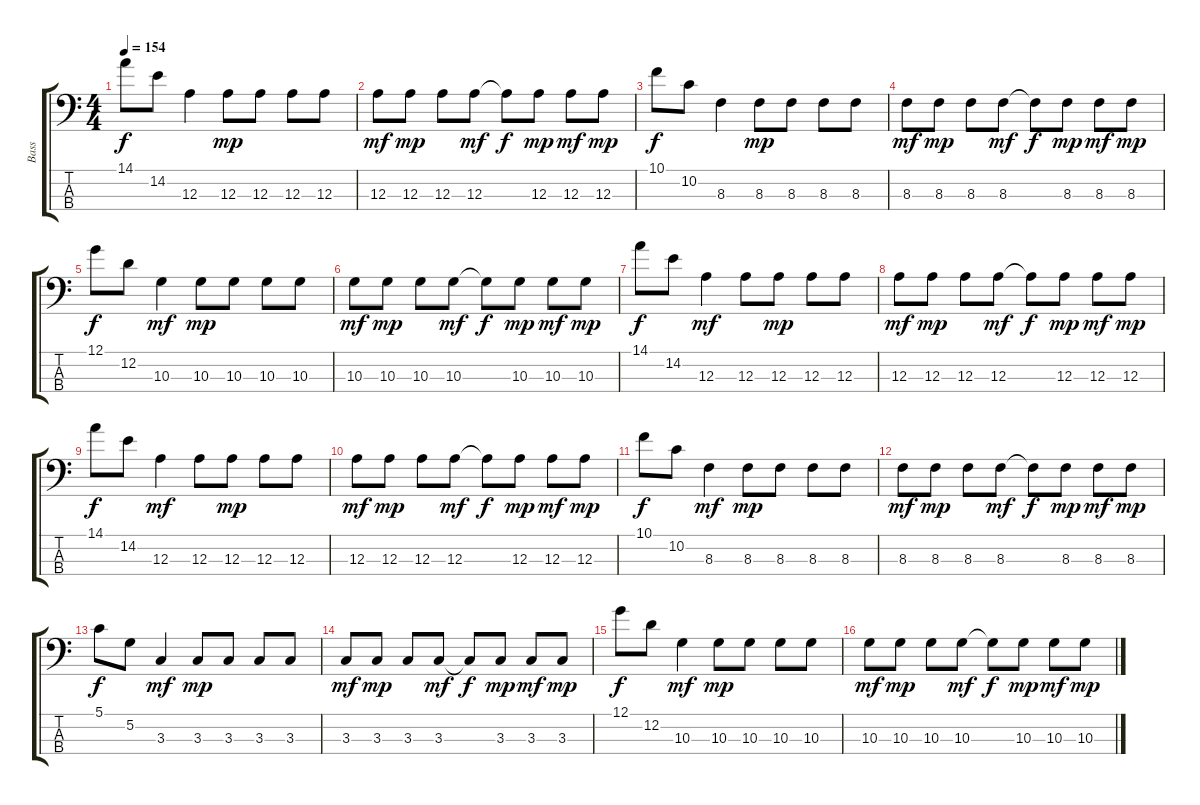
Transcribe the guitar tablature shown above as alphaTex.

\track ("Bass" "Bass") {instrument electricbasspick}
\staff {score tabs}
\tuning (G2 D2 A1 E1) {hide}
\ts (4 4)
\tempo 154
\clef f4
\ks c
14.1.8{dy f} 14.2.8 12.3.4 12.3.8{dy mp} 12.3.8 12.3.8 12.3.8 |
12.3.8{dy mf} 12.3.8{dy mp} 12.3.8 12.3.8{dy mf} 12.3{t}.8{dy f} 12.3.8{dy mp} 12.3.8{dy mf} 12.3.8{dy mp} |
10.1.8{dy f} 10.2.8 8.3.4 8.3.8{dy mp} 8.3.8 8.3.8 8.3.8 |
8.3.8{dy mf} 8.3.8{dy mp} 8.3.8 8.3.8{dy mf} 8.3{t}.8{dy f} 8.3.8{dy mp} 8.3.8{dy mf} 8.3.8{dy mp} |
12.1.8{dy f} 12.2.8 10.3.4{dy mf} 10.3.8{dy mp} 10.3.8 10.3.8 10.3.8 |
10.3.8{dy mf} 10.3.8{dy mp} 10.3.8 10.3.8{dy mf} 10.3{t}.8{dy f} 10.3.8{dy mp} 10.3.8{dy mf} 10.3.8{dy mp} |
14.1.8{dy f} 14.2.8 12.3.4{dy mf} 12.3.8 12.3.8{dy mp} 12.3.8 12.3.8 |
12.3.8{dy mf} 12.3.8{dy mp} 12.3.8 12.3.8{dy mf} 12.3{t}.8{dy f} 12.3.8{dy mp} 12.3.8{dy mf} 12.3.8{dy mp} |
14.1.8{dy f} 14.2.8 12.3.4{dy mf} 12.3.8 12.3.8{dy mp} 12.3.8 12.3.8 |
12.3.8{dy mf} 12.3.8{dy mp} 12.3.8 12.3.8{dy mf} 12.3{t}.8{dy f} 12.3.8{dy mp} 12.3.8{dy mf} 12.3.8{dy mp} |
10.1.8{dy f} 10.2.8 8.3.4{dy mf} 8.3.8{dy mp} 8.3.8 8.3.8 8.3.8 |
8.3.8{dy mf} 8.3.8{dy mp} 8.3.8 8.3.8{dy mf} 8.3{t}.8{dy f} 8.3.8{dy mp} 8.3.8{dy mf} 8.3.8{dy mp} |
5.1.8{dy f} 5.2.8 3.3.4{dy mf} 3.3.8{dy mp} 3.3.8 3.3.8 3.3.8 |
3.3.8{dy mf} 3.3.8{dy mp} 3.3.8 3.3.8{dy mf} 3.3{t}.8{dy f} 3.3.8{dy mp} 3.3.8{dy mf} 3.3.8{dy mp} |
12.1.8{dy f} 12.2.8 10.3.4{dy mf} 10.3.8{dy mp} 10.3.8 10.3.8 10.3.8 |
10.3.8{dy mf} 10.3.8{dy mp} 10.3.8 10.3.8{dy mf} 10.3{t}.8{dy f} 10.3.8{dy mp} 10.3.8{dy mf} 10.3.8{dy mp}
